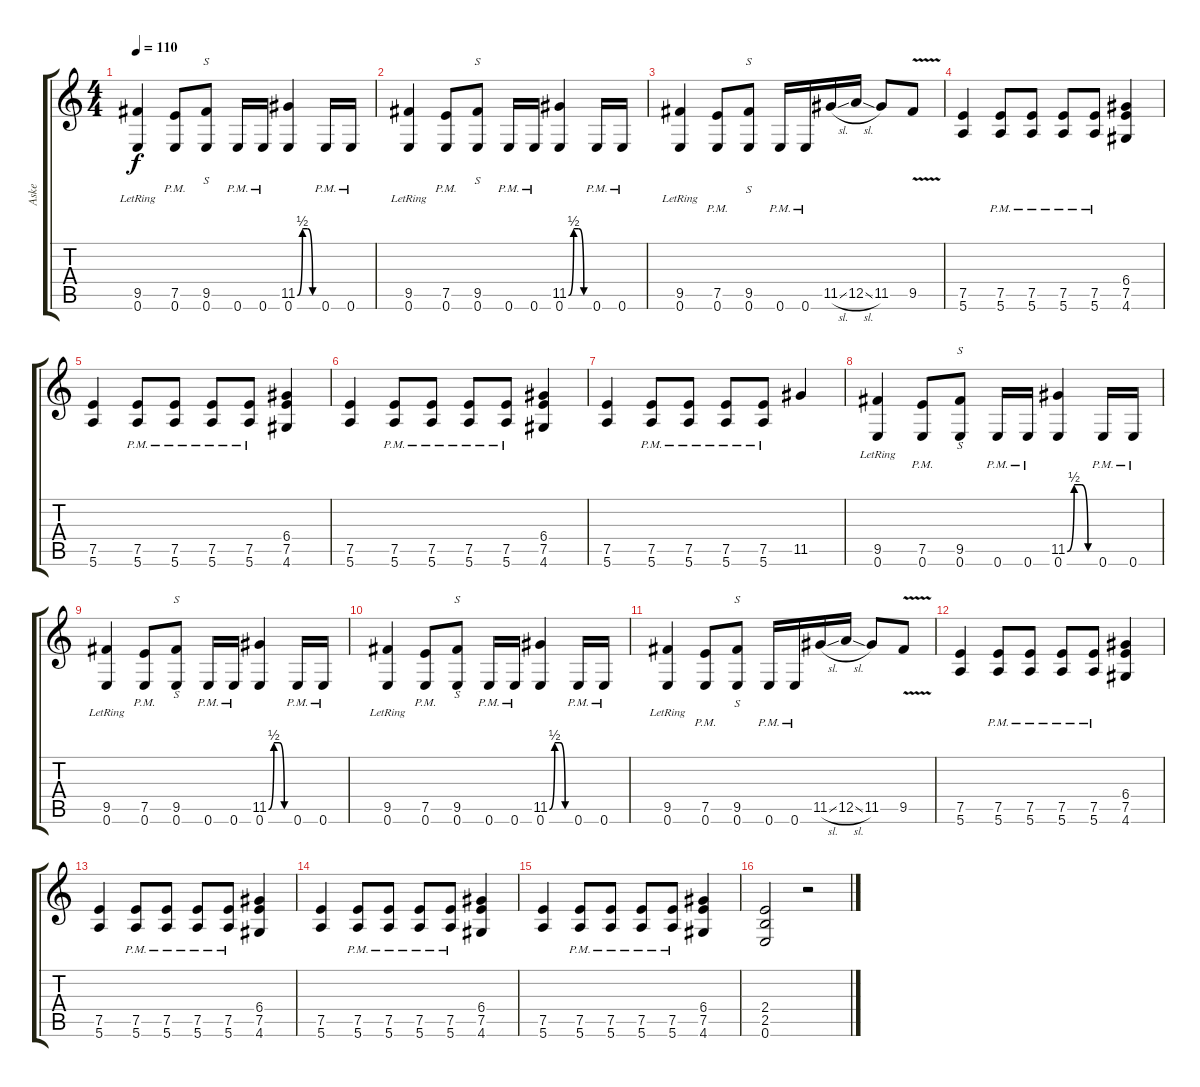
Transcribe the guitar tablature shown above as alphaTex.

\track ("Aske" "Aske") {instrument acousticguitarsteel}
\staff {score tabs}
\tuning (E4 B3 G3 D3 A2 E2) {hide}
\ts (4 4)
\tempo 110
\clef g2
\ks c
(9.5 0.6{lr}).4{dy f} (7.5{pm} 0.6{pm}).8 (9.5 0.6).8{s} 0.6{pm}.16 0.6{pm}.16 (11.5{be (custom 0 0 15 2 30 2 45 0 60 0)} 0.6).4 0.6{pm}.16 0.6{pm}.16 |
(9.5 0.6{lr}).4 (7.5{pm} 0.6{pm}).8 (9.5 0.6).8{s} 0.6{pm}.16 0.6{pm}.16 (11.5{be (custom 0 0 15 2 30 2 45 0 60 0)} 0.6).4 0.6{pm}.16 0.6{pm}.16 |
(9.5 0.6{lr}).4 (7.5{pm} 0.6{pm}).8 (9.5 0.6).8{s} 0.6{pm}.16 0.6{pm}.16 11.5{sl}.16 12.5{sl}.16 11.5.8 9.5{v}.8 |
(7.5 5.6).4 (7.5{pm} 5.6{pm}).8 (7.5{pm} 5.6{pm}).8 (7.5{pm} 5.6{pm}).8 (7.5{pm} 5.6{pm}).8 (6.4 7.5 4.6).4 |
(7.5 5.6).4 (7.5{pm} 5.6{pm}).8 (7.5{pm} 5.6{pm}).8 (7.5{pm} 5.6{pm}).8 (7.5{pm} 5.6{pm}).8 (6.4 7.5 4.6).4 |
(7.5 5.6).4 (7.5{pm} 5.6{pm}).8 (7.5{pm} 5.6{pm}).8 (7.5{pm} 5.6{pm}).8 (7.5{pm} 5.6{pm}).8 (6.4 7.5 4.6).4 |
(7.5 5.6).4 (7.5{pm} 5.6{pm}).8 (7.5{pm} 5.6{pm}).8 (7.5{pm} 5.6{pm}).8 (7.5{pm} 5.6{pm}).8 11.5.4 |
(9.5 0.6{lr}).4 (7.5{pm} 0.6{pm}).8 (9.5 0.6).8{s} 0.6{pm}.16 0.6{pm}.16 (11.5{be (custom 0 0 15 2 30 2 45 0 60 0)} 0.6).4 0.6{pm}.16 0.6{pm}.16 |
(9.5 0.6{lr}).4 (7.5{pm} 0.6{pm}).8 (9.5 0.6).8{s} 0.6{pm}.16 0.6{pm}.16 (11.5{be (custom 0 0 15 2 30 2 45 0 60 0)} 0.6).4 0.6{pm}.16 0.6{pm}.16 |
(9.5 0.6{lr}).4 (7.5{pm} 0.6{pm}).8 (9.5 0.6).8{s} 0.6{pm}.16 0.6{pm}.16 (11.5{be (custom 0 0 15 2 30 2 45 0 60 0)} 0.6).4 0.6{pm}.16 0.6{pm}.16 |
(9.5 0.6{lr}).4 (7.5{pm} 0.6{pm}).8 (9.5 0.6).8{s} 0.6{pm}.16 0.6{pm}.16 11.5{sl}.16 12.5{sl}.16 11.5.8 9.5{v}.8 |
(7.5 5.6).4 (7.5{pm} 5.6{pm}).8 (7.5{pm} 5.6{pm}).8 (7.5{pm} 5.6{pm}).8 (7.5{pm} 5.6{pm}).8 (6.4 7.5 4.6).4 |
(7.5 5.6).4 (7.5{pm} 5.6{pm}).8 (7.5{pm} 5.6{pm}).8 (7.5{pm} 5.6{pm}).8 (7.5{pm} 5.6{pm}).8 (6.4 7.5 4.6).4 |
(7.5 5.6).4 (7.5{pm} 5.6{pm}).8 (7.5{pm} 5.6{pm}).8 (7.5{pm} 5.6{pm}).8 (7.5{pm} 5.6{pm}).8 (6.4 7.5 4.6).4 |
(7.5 5.6).4 (7.5{pm} 5.6{pm}).8 (7.5{pm} 5.6{pm}).8 (7.5{pm} 5.6{pm}).8 (7.5{pm} 5.6{pm}).8 (6.4 7.5 4.6).4 |
(2.4 2.5 0.6).2 r.2
